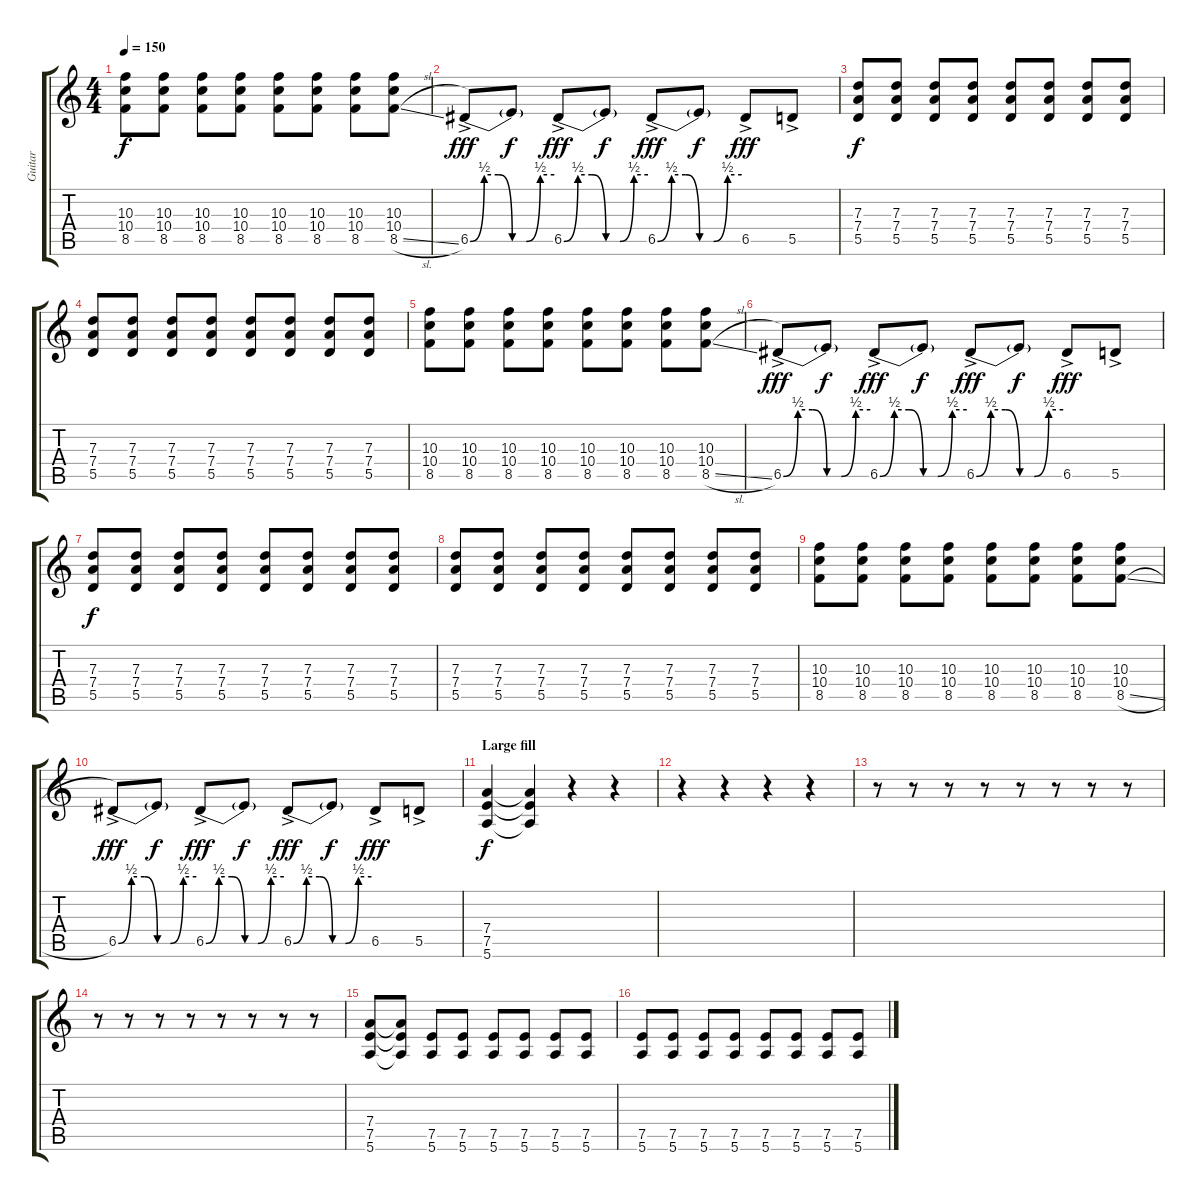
\track ("Guitar" "Guitar") {instrument overdrivenguitar}
\staff {score tabs}
\tuning (E4 B3 G3 D3 A2 E2) {hide}
\ts (4 4)
\tempo 150
\clef g2
\ks c
(10.3 10.4 8.5).8{dy f} (10.3 10.4 8.5).8 (10.3 10.4 8.5).8 (10.3 10.4 8.5).8 (10.3 10.4 8.5).8 (10.3 10.4 8.5).8 (10.3 10.4 8.5).8 (10.3 10.4 8.5{sl}).8 |
6.5{be (custom 0 0 10 2 20 2 30 0 40 0 50 2 60 2) ac}.8{dy fff} 6.5{t}.8{dy f} 6.5{be (custom 0 0 10 2 20 2 30 0 40 0 50 2 60 2) ac}.8{dy fff} 6.5{t}.8{dy f} 6.5{be (custom 0 0 10 2 20 2 30 0 40 0 50 2 60 2) ac}.8{dy fff} 6.5{t}.8{dy f} 6.5{ac}.8{dy fff} 5.5{ac}.8 |
(7.3 7.4 5.5).8{dy f} (7.3 7.4 5.5).8 (7.3 7.4 5.5).8 (7.3 7.4 5.5).8 (7.3 7.4 5.5).8 (7.3 7.4 5.5).8 (7.3 7.4 5.5).8 (7.3 7.4 5.5).8 |
(7.3 7.4 5.5).8 (7.3 7.4 5.5).8 (7.3 7.4 5.5).8 (7.3 7.4 5.5).8 (7.3 7.4 5.5).8 (7.3 7.4 5.5).8 (7.3 7.4 5.5).8 (7.3 7.4 5.5).8 |
(10.3 10.4 8.5).8 (10.3 10.4 8.5).8 (10.3 10.4 8.5).8 (10.3 10.4 8.5).8 (10.3 10.4 8.5).8 (10.3 10.4 8.5).8 (10.3 10.4 8.5).8 (10.3 10.4 8.5{sl}).8 |
6.5{be (custom 0 0 10 2 20 2 30 0 40 0 50 2 60 2) ac}.8{dy fff} 6.5{t}.8{dy f} 6.5{be (custom 0 0 10 2 20 2 30 0 40 0 50 2 60 2) ac}.8{dy fff} 6.5{t}.8{dy f} 6.5{be (custom 0 0 10 2 20 2 30 0 40 0 50 2 60 2) ac}.8{dy fff} 6.5{t}.8{dy f} 6.5{ac}.8{dy fff} 5.5{ac}.8 |
(7.3 7.4 5.5).8{dy f} (7.3 7.4 5.5).8 (7.3 7.4 5.5).8 (7.3 7.4 5.5).8 (7.3 7.4 5.5).8 (7.3 7.4 5.5).8 (7.3 7.4 5.5).8 (7.3 7.4 5.5).8 |
(7.3 7.4 5.5).8 (7.3 7.4 5.5).8 (7.3 7.4 5.5).8 (7.3 7.4 5.5).8 (7.3 7.4 5.5).8 (7.3 7.4 5.5).8 (7.3 7.4 5.5).8 (7.3 7.4 5.5).8 |
(10.3 10.4 8.5).8 (10.3 10.4 8.5).8 (10.3 10.4 8.5).8 (10.3 10.4 8.5).8 (10.3 10.4 8.5).8 (10.3 10.4 8.5).8 (10.3 10.4 8.5).8 (10.3 10.4 8.5{sl}).8 |
6.5{be (custom 0 0 10 2 20 2 30 0 40 0 50 2 60 2) ac}.8{dy fff} 6.5{t}.8{dy f} 6.5{be (custom 0 0 10 2 20 2 30 0 40 0 50 2 60 2) ac}.8{dy fff} 6.5{t}.8{dy f} 6.5{be (custom 0 0 10 2 20 2 30 0 40 0 50 2 60 2) ac}.8{dy fff} 6.5{t}.8{dy f} 6.5{ac}.8{dy fff} 5.5{ac}.8 |
\section ("" "Large fill")
(7.4 7.5 5.6).4{dy f} (7.4{t} 7.5{t} 5.6{t}).4 r.4 r.4 |
r.4 r.4 r.4 r.4 |
r.8 r.8 r.8 r.8 r.8 r.8 r.8 r.8 |
r.8 r.8 r.8 r.8 r.8 r.8 r.8 r.8 |
(7.4 7.5 5.6).8 (7.4{t} 7.5{t} 5.6{t}).8 (7.5 5.6).8 (7.5 5.6).8 (7.5 5.6).8 (7.5 5.6).8 (7.5 5.6).8 (7.5 5.6).8 |
(7.5 5.6).8 (7.5 5.6).8 (7.5 5.6).8 (7.5 5.6).8 (7.5 5.6).8 (7.5 5.6).8 (7.5 5.6).8 (7.5 5.6).8
